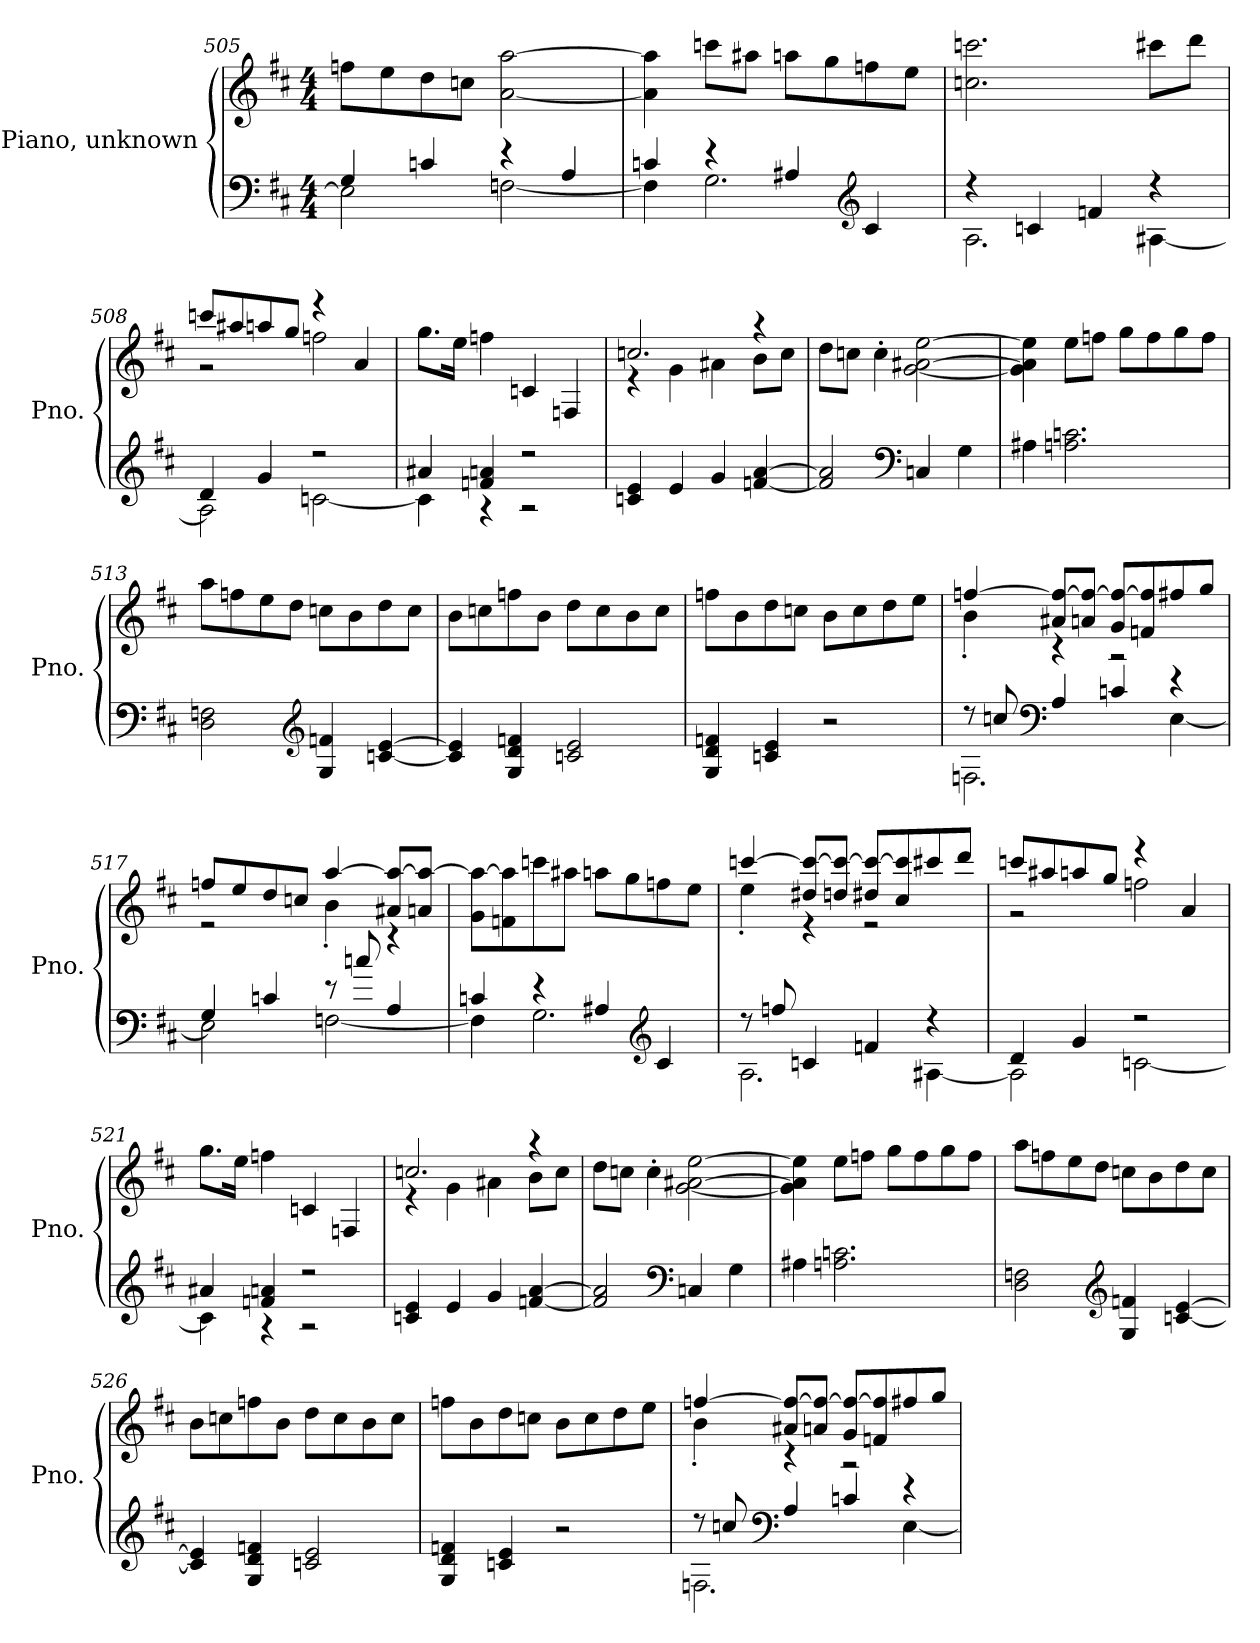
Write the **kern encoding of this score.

**kern	**kern
*part1	*part1
*staff2	*staff1
*I"Piano, unknown	*
*I'Pno.	*
*clefF4	*clefG2
*k[f#c#]	*k[f#c#]
*M4/4	*M4/4
=505	=505
*^	*
4G/	2E\]	8ffn\L
.	.	8ee\
4cn/	.	8dd\
.	.	8ccn\J
4r	[2Fn\	[2a\ [2aa\
4A/	.	.
!!LO:PB:g=z
=506	=506	=506
4cn/	4F\]	4a\] 4aa\]
4r	2.G\	8cccn\L
.	.	8aa#X\J
4A#X/	.	8aan\L
.	.	8gg\
*clefG2	*	*
4c/	.	8ffn\
.	.	8ee\J
=507	=507	=507
4r	2.A\	2.ccn\ 2.cccn\
4cn/	.	.
4fn/	.	.
4r	[4A#X\	8ccc#X\L
.	.	8ddd\J
=508	=508	=508
*	*	*^
4d/	2A#\]	8cccn/L	2r
.	.	8aa#X/	.
4g/	.	8aan/	.
.	.	8gg/J	.
2r	[2cn\	4r	2ffn\
.	.	4a/	.
*	*	*v	*v
=509	=509	=509
4a#X/	4c\]	8.gg\L
.	.	16ee\Jk
4fn/ 4an/	4r	4ffn\
2r	2r	4cn/
.	.	4Fn/
*v	*v	*
!!LO:LB:g=z
=510	=510
*	*^
4cn/ 4e/	2.ccn/	4r
4e/	.	4g\
4g/	.	4a#X\
[4fn/ [4a/	4r	8b\L
.	.	8cc\J
*	*v	*v
=511	=511
2f/] 2a/]	8dd\L
.	8ccn\J
.	4cc'\
*clefF4	*
4Cn/	[2g\ [2a#X\ [2ee\
4G\	.
=512	=512
4A#X\	4g\] 4a#\] 4ee\]
2.An\ 2.cn\	8ee\L
.	8ffn\J
.	8gg\L
.	8ff\
.	8gg\
.	8ff\J
=513	=513
2D\ 2Fn\	8aa\L
.	8ffn\
.	8ee\
.	8dd\J
*clefG2	*
4G/ 4fn/	8ccn\L
.	8b\
[4cn/ [4e/	8dd\
.	8cc\J
!!LO:LB:g=z
=514	=514
4c/] 4e/]	8b\L
.	8ccn\
4G/ 4d/ 4fn/	8ffn\
.	8b\J
2cn/ 2e/	8dd\L
.	8cc\
.	8b\
.	8cc\J
=515	=515
4G/ 4d/ 4fn/	8ffn\L
.	8b\
4cn/ 4e/	8dd\
.	8ccn\J
2r	8b\L
.	8cc\
.	8dd\
.	8ee\J
=516	=516
*^	*^
8r	2.Fn\	[4ffn/	4b'\
8ccn/	.	.	.
*clefF4	*	*	*
4A/	.	8a#X/ 8ff/_L	4r
.	.	8an/ 8ff/_J	.
4cn/	.	8g/ 8ff/_L	2r
.	.	8fn/ 8ff/]	.
4r	[4E\	8ff#X/	.
.	.	8gg/J	.
!!LO:LB:g=z	!!
=517	=517	=517	=517
4G/	2E\]	8ffn/L	2r
.	.	8ee/	.
4cn/	.	8dd/	.
.	.	8ccn/J	.
8r	[2Fn\	[4aa/	4b'\
8ccn/	.	.	.
4A/	.	8a#X/ 8aa/_L	4r
.	.	8an/ 8aa/_J	.
*	*	*v	*v
=518	=518	=518
4cn/	4F\]	8g\ 8aa\_L
.	.	8fn\ 8aa\]
4r	2.G\	8cccn\
.	.	8aa#X\J
4A#X/	.	8aan\L
.	.	8gg\
*clefG2	*	*
4c/	.	8ffn\
.	.	8ee\J
=519	=519	=519
*	*	*^
8r	2.A\	[4cccn/	4ee'\
8ffn/	.	.	.
4cn/	.	8dd#X/ 8ccc/_L	4r
.	.	8ddn/ 8ccc/_J	.
4fn/	.	8dd#X/ 8ccc/_L	2r
.	.	8cc#/ 8ccc/]	.
4r	[4A#X\	8ccc#X/	.
.	.	8ddd/J	.
!!LO:LB:g=z	!!
=520	=520	=520	=520
4d/	2A#\]	8cccn/L	2r
.	.	8aa#X/	.
4g/	.	8aan/	.
.	.	8gg/J	.
2r	[2cn\	4r	2ffn\
.	.	4a/	.
*	*	*v	*v
=521	=521	=521
4a#X/	4c\]	8.gg\L
.	.	16ee\Jk
4fn/ 4an/	4r	4ffn\
2r	2r	4cn/
.	.	4Fn/
*v	*v	*
=522	=522
*	*^
4cn/ 4e/	2.ccn/	4r
4e/	.	4g\
4g/	.	4a#X\
[4fn/ [4a/	4r	8b\L
.	.	8cc\J
*	*v	*v
=523	=523
2f/] 2a/]	8dd\L
.	8ccn\J
.	4cc'\
*clefF4	*
4Cn/	[2g\ [2a#X\ [2ee\
4G\	.
=524	=524
4A#X\	4g\] 4a#\] 4ee\]
2.An\ 2.cn\	8ee\L
.	8ffn\J
.	8gg\L
.	8ff\
.	8gg\
.	8ff\J
!!LO:LB:g=z
=525	=525
2D\ 2Fn\	8aa\L
.	8ffn\
.	8ee\
.	8dd\J
*clefG2	*
4G/ 4fn/	8ccn\L
.	8b\
[4cn/ [4e/	8dd\
.	8cc\J
=526	=526
4c/] 4e/]	8b\L
.	8ccn\
4G/ 4d/ 4fn/	8ffn\
.	8b\J
2cn/ 2e/	8dd\L
.	8cc\
.	8b\
.	8cc\J
=527	=527
4G/ 4d/ 4fn/	8ffn\L
.	8b\
4cn/ 4e/	8dd\
.	8ccn\J
2r	8b\L
.	8cc\
.	8dd\
.	8ee\J
=528	=528
*^	*^
8r	2.Fn\	[4ffn/	4b'\
8ccn/	.	.	.
*clefF4	*	*	*
4A/	.	8a#X/ 8ff/_L	4r
.	.	8an/ 8ff/_J	.
4cn/	.	8g/ 8ff/_L	2r
.	.	8fn/ 8ff/]	.
4r	[4E\	8ff#X/	.
.	.	8gg/J	.
*v	*v	*	*
*	*v	*v
=	=
*-	*-
